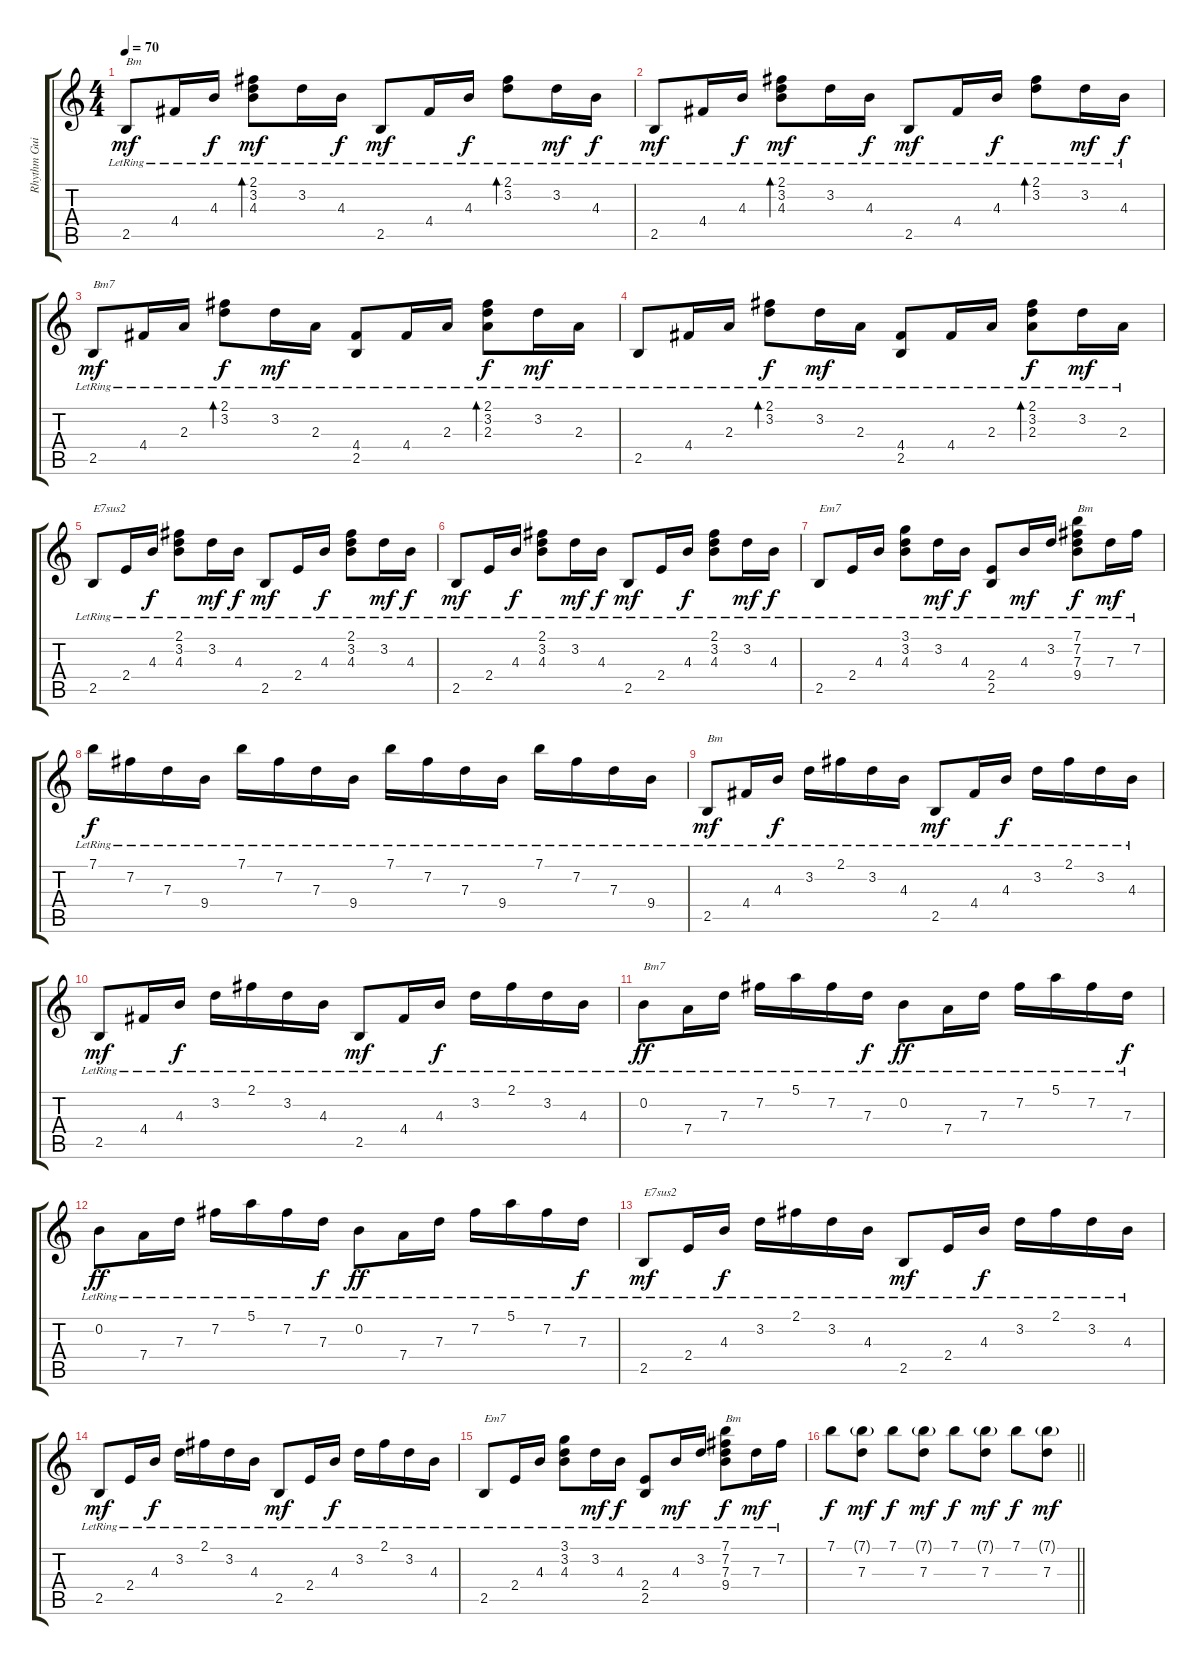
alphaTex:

\track ("Rhythm Guitar (Steve)" "Rhythm Gui") {instrument electricguitarclean}
\staff {score tabs}
\tuning (E4 B3 G3 D3 A2 E2) {hide}
\ts (4 4)
\tempo 70
\clef g2
\ks c
2.5{lr}.8{txt "Bm" dy mf} 4.4{lr}.16 4.3{lr}.16{dy f} (2.1{lr} 3.2{lr} 4.3{lr}).8{bd 60 dy mf} 3.2{lr}.16 4.3{lr}.16{dy f} 2.5{lr}.8{dy mf} 4.4{lr}.16 4.3{lr}.16{dy f} (2.1{lr} 3.2{lr}).8{bd 60} 3.2{lr}.16{dy mf} 4.3{lr}.16{dy f} |
2.5{lr}.8{dy mf} 4.4{lr}.16 4.3{lr}.16{dy f} (2.1{lr} 3.2{lr} 4.3{lr}).8{bd 60 dy mf} 3.2{lr}.16 4.3{lr}.16{dy f} 2.5{lr}.8{dy mf} 4.4{lr}.16 4.3{lr}.16{dy f} (2.1{lr} 3.2{lr}).8{bd 60} 3.2{lr}.16{dy mf} 4.3{lr}.16{dy f} |
2.5{lr}.8{txt "Bm7" dy mf} 4.4{lr}.16 2.3{lr}.16 (2.1{lr} 3.2{lr}).8{bd 120 dy f} 3.2{lr}.16{dy mf} 2.3{lr}.16 (4.4{lr} 2.5{lr}).8 4.4{lr}.16 2.3{lr}.16 (2.1{lr} 3.2{lr} 2.3{lr}).8{bd 120 dy f} 3.2{lr}.16{dy mf} 2.3{lr}.16 |
2.5{lr}.8 4.4{lr}.16 2.3{lr}.16 (2.1{lr} 3.2{lr}).8{bd 120 dy f} 3.2{lr}.16{dy mf} 2.3{lr}.16 (4.4{lr} 2.5{lr}).8 4.4{lr}.16 2.3{lr}.16 (2.1{lr} 3.2{lr} 2.3{lr}).8{bd 120 dy f} 3.2{lr}.16{dy mf} 2.3{lr}.16 |
2.5{lr}.8{txt "E7sus2"} 2.4{lr}.16 4.3{lr}.16{dy f} (2.1{lr} 3.2{lr} 4.3{lr}).8 3.2{lr}.16{dy mf} 4.3{lr}.16{dy f} 2.5{lr}.8{dy mf} 2.4{lr}.16 4.3{lr}.16{dy f} (2.1{lr} 3.2{lr} 4.3{lr}).8 3.2{lr}.16{dy mf} 4.3{lr}.16{dy f} |
2.5{lr}.8{dy mf} 2.4{lr}.16 4.3{lr}.16{dy f} (2.1{lr} 3.2{lr} 4.3{lr}).8 3.2{lr}.16{dy mf} 4.3{lr}.16{dy f} 2.5{lr}.8{dy mf} 2.4{lr}.16 4.3{lr}.16{dy f} (2.1{lr} 3.2{lr} 4.3{lr}).8 3.2{lr}.16{dy mf} 4.3{lr}.16{dy f} |
2.5{lr}.8{txt "Em7"} 2.4{lr}.16 4.3{lr}.16 (3.1{lr} 3.2{lr} 4.3{lr}).8 3.2{lr}.16{dy mf} 4.3{lr}.16{dy f} (2.4{lr} 2.5{lr}).8 4.3{lr}.16{dy mf} 3.2{lr}.16 (7.1{lr} 7.2{lr} 7.3{lr} 9.4{lr}).8{txt "Bm" dy f} 7.3{lr}.16{dy mf} 7.2{lr}.16 |
7.1{lr}.16{dy f} 7.2{lr}.16 7.3{lr}.16 9.4{lr}.16 7.1{lr}.16 7.2{lr}.16 7.3{lr}.16 9.4{lr}.16 7.1{lr}.16 7.2{lr}.16 7.3{lr}.16 9.4{lr}.16 7.1{lr}.16 7.2{lr}.16 7.3{lr}.16 9.4{lr}.16 |
2.5{lr}.8{txt "Bm" dy mf} 4.4{lr}.16 4.3{lr}.16{dy f} 3.2{lr}.16 2.1{lr}.16 3.2{lr}.16 4.3{lr}.16 2.5{lr}.8{dy mf} 4.4{lr}.16 4.3{lr}.16{dy f} 3.2{lr}.16 2.1{lr}.16 3.2{lr}.16 4.3{lr}.16 |
2.5{lr}.8{dy mf} 4.4{lr}.16 4.3{lr}.16{dy f} 3.2{lr}.16 2.1{lr}.16 3.2{lr}.16 4.3{lr}.16 2.5{lr}.8{dy mf} 4.4{lr}.16 4.3{lr}.16{dy f} 3.2{lr}.16 2.1{lr}.16 3.2{lr}.16 4.3{lr}.16 |
0.2{lr}.8{txt "Bm7" dy ff} 7.4{lr}.16 7.3{lr}.16 7.2{lr}.16 5.1{lr}.16 7.2{lr}.16 7.3{lr}.16{dy f} 0.2{lr}.8{dy ff} 7.4{lr}.16 7.3{lr}.16 7.2{lr}.16 5.1{lr}.16 7.2{lr}.16 7.3{lr}.16{dy f} |
0.2{lr}.8{dy ff} 7.4{lr}.16 7.3{lr}.16 7.2{lr}.16 5.1{lr}.16 7.2{lr}.16 7.3{lr}.16{dy f} 0.2{lr}.8{dy ff} 7.4{lr}.16 7.3{lr}.16 7.2{lr}.16 5.1{lr}.16 7.2{lr}.16 7.3{lr}.16{dy f} |
2.5{lr}.8{txt "E7sus2" dy mf} 2.4{lr}.16 4.3{lr}.16{dy f} 3.2{lr}.16 2.1{lr}.16 3.2{lr}.16 4.3{lr}.16 2.5{lr}.8{dy mf} 2.4{lr}.16 4.3{lr}.16{dy f} 3.2{lr}.16 2.1{lr}.16 3.2{lr}.16 4.3{lr}.16 |
2.5{lr}.8{dy mf} 2.4{lr}.16 4.3{lr}.16{dy f} 3.2{lr}.16 2.1{lr}.16 3.2{lr}.16 4.3{lr}.16 2.5{lr}.8{dy mf} 2.4{lr}.16 4.3{lr}.16{dy f} 3.2{lr}.16 2.1{lr}.16 3.2{lr}.16 4.3{lr}.16 |
2.5{lr}.8{txt "Em7"} 2.4{lr}.16 4.3{lr}.16 (3.1{lr} 3.2{lr} 4.3{lr}).8 3.2{lr}.16{dy mf} 4.3{lr}.16{dy f} (2.4{lr} 2.5{lr}).8 4.3{lr}.16{dy mf} 3.2{lr}.16 (7.1{lr} 7.2{lr} 7.3{lr} 9.4{lr}).8{txt "Bm" dy f} 7.3{lr}.16{dy mf} 7.2{lr}.16 |
\barLineRight lightlight
7.1.8{dy f} (7.1{g} 7.3).8{dy mf} 7.1.8{dy f} (7.1{g} 7.3).8{dy mf} 7.1.8{dy f} (7.1{g} 7.3).8{dy mf} 7.1.8{dy f} (7.1{g} 7.3).8{dy mf}
